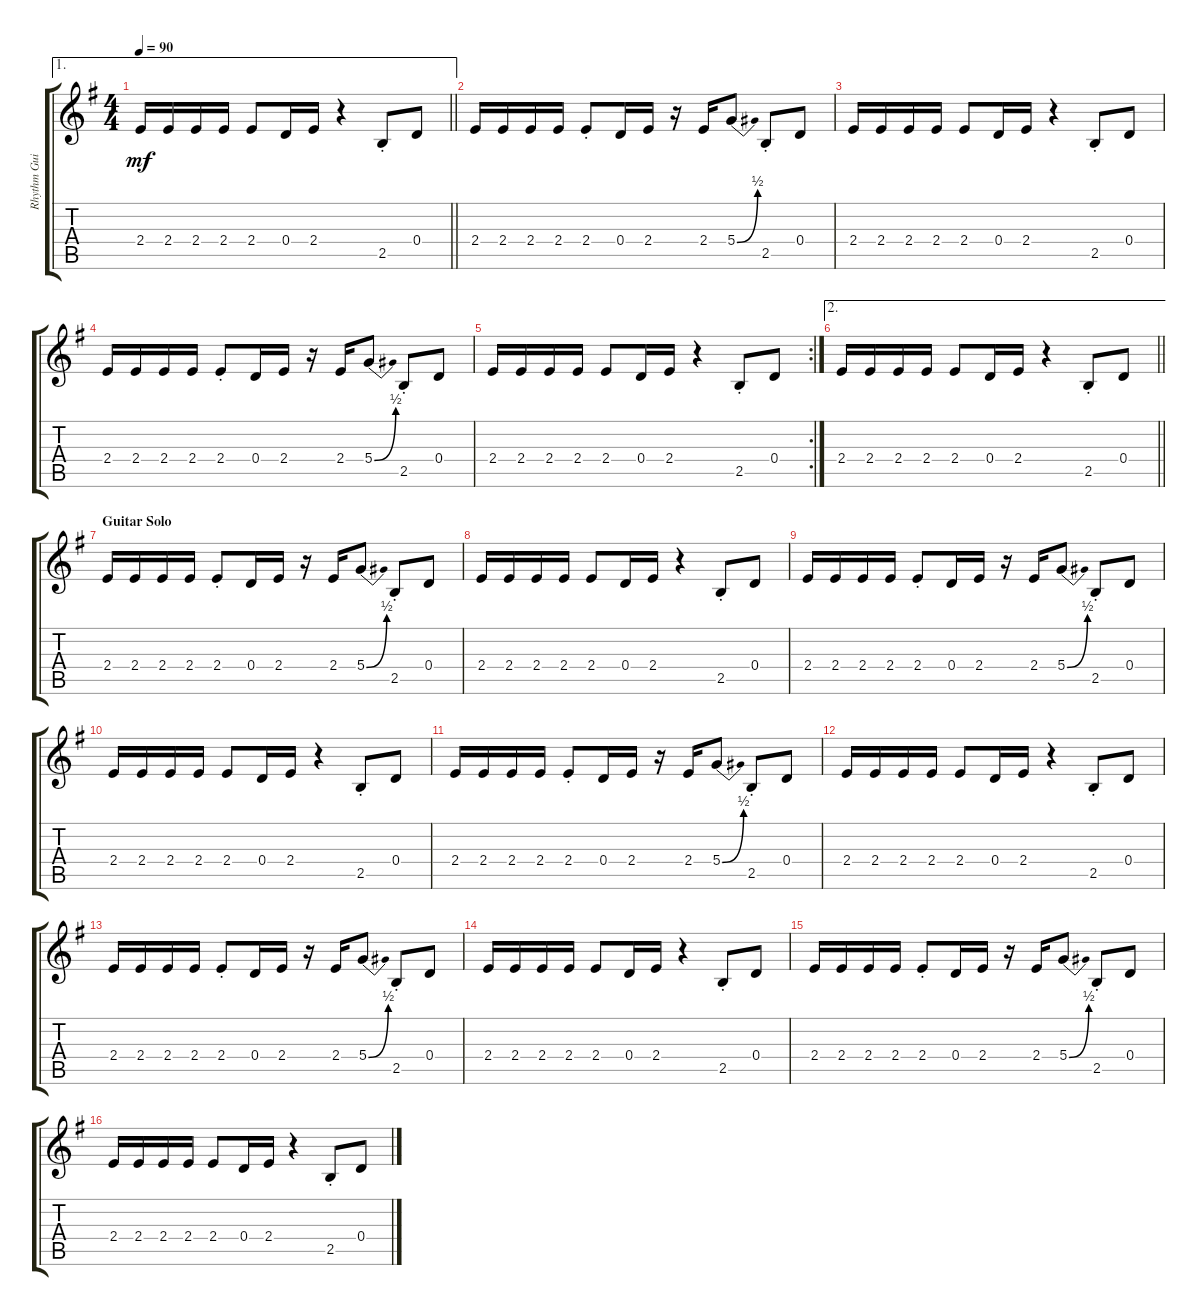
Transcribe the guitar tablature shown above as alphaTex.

\track ("Rhythm Guitar 1" "Rhythm Gui") {instrument distortionguitar}
\staff {score tabs}
\tuning (E4 B3 G3 D3 A2 E2) {hide}
\ae 1
\ts (4 4)
\tempo 90
\clef g2
\barLineRight lightlight
\ks g
2.4.16{dy mf} 2.4.16 2.4.16 2.4.16 2.4.8 0.4.16 2.4.16 r.4 2.5{st}.8 0.4.8 |
2.4.16 2.4.16 2.4.16 2.4.16 2.4{st}.8 0.4.16 2.4.16 r.16 2.4.16 5.4{be (bend 0 0 60 2)}.8 2.5{st}.8 0.4.8 |
2.4.16 2.4.16 2.4.16 2.4.16 2.4.8 0.4.16 2.4.16 r.4 2.5{st}.8 0.4.8 |
2.4.16 2.4.16 2.4.16 2.4.16 2.4{st}.8 0.4.16 2.4.16 r.16 2.4.16 5.4{be (bend 0 0 60 2)}.8 2.5{st}.8 0.4.8 |
\rc 2
2.4.16 2.4.16 2.4.16 2.4.16 2.4.8 0.4.16 2.4.16 r.4 2.5{st}.8 0.4.8 |
\ae 2
\barLineRight lightlight
2.4.16 2.4.16 2.4.16 2.4.16 2.4.8 0.4.16 2.4.16 r.4 2.5{st}.8 0.4.8 |
\section ("" "Guitar Solo")
2.4.16 2.4.16 2.4.16 2.4.16 2.4{st}.8 0.4.16 2.4.16 r.16 2.4.16 5.4{be (bend 0 0 60 2)}.8 2.5{st}.8 0.4.8 |
2.4.16 2.4.16 2.4.16 2.4.16 2.4.8 0.4.16 2.4.16 r.4 2.5{st}.8 0.4.8 |
2.4.16 2.4.16 2.4.16 2.4.16 2.4{st}.8 0.4.16 2.4.16 r.16 2.4.16 5.4{be (bend 0 0 60 2)}.8 2.5{st}.8 0.4.8 |
2.4.16 2.4.16 2.4.16 2.4.16 2.4.8 0.4.16 2.4.16 r.4 2.5{st}.8 0.4.8 |
2.4.16 2.4.16 2.4.16 2.4.16 2.4{st}.8 0.4.16 2.4.16 r.16 2.4.16 5.4{be (bend 0 0 60 2)}.8 2.5{st}.8 0.4.8 |
2.4.16 2.4.16 2.4.16 2.4.16 2.4.8 0.4.16 2.4.16 r.4 2.5{st}.8 0.4.8 |
2.4.16 2.4.16 2.4.16 2.4.16 2.4{st}.8 0.4.16 2.4.16 r.16 2.4.16 5.4{be (bend 0 0 60 2)}.8 2.5{st}.8 0.4.8 |
2.4.16 2.4.16 2.4.16 2.4.16 2.4.8 0.4.16 2.4.16 r.4 2.5{st}.8 0.4.8 |
2.4.16 2.4.16 2.4.16 2.4.16 2.4{st}.8 0.4.16 2.4.16 r.16 2.4.16 5.4{be (bend 0 0 60 2)}.8 2.5{st}.8 0.4.8 |
2.4.16 2.4.16 2.4.16 2.4.16 2.4.8 0.4.16 2.4.16 r.4 2.5{st}.8 0.4.8
